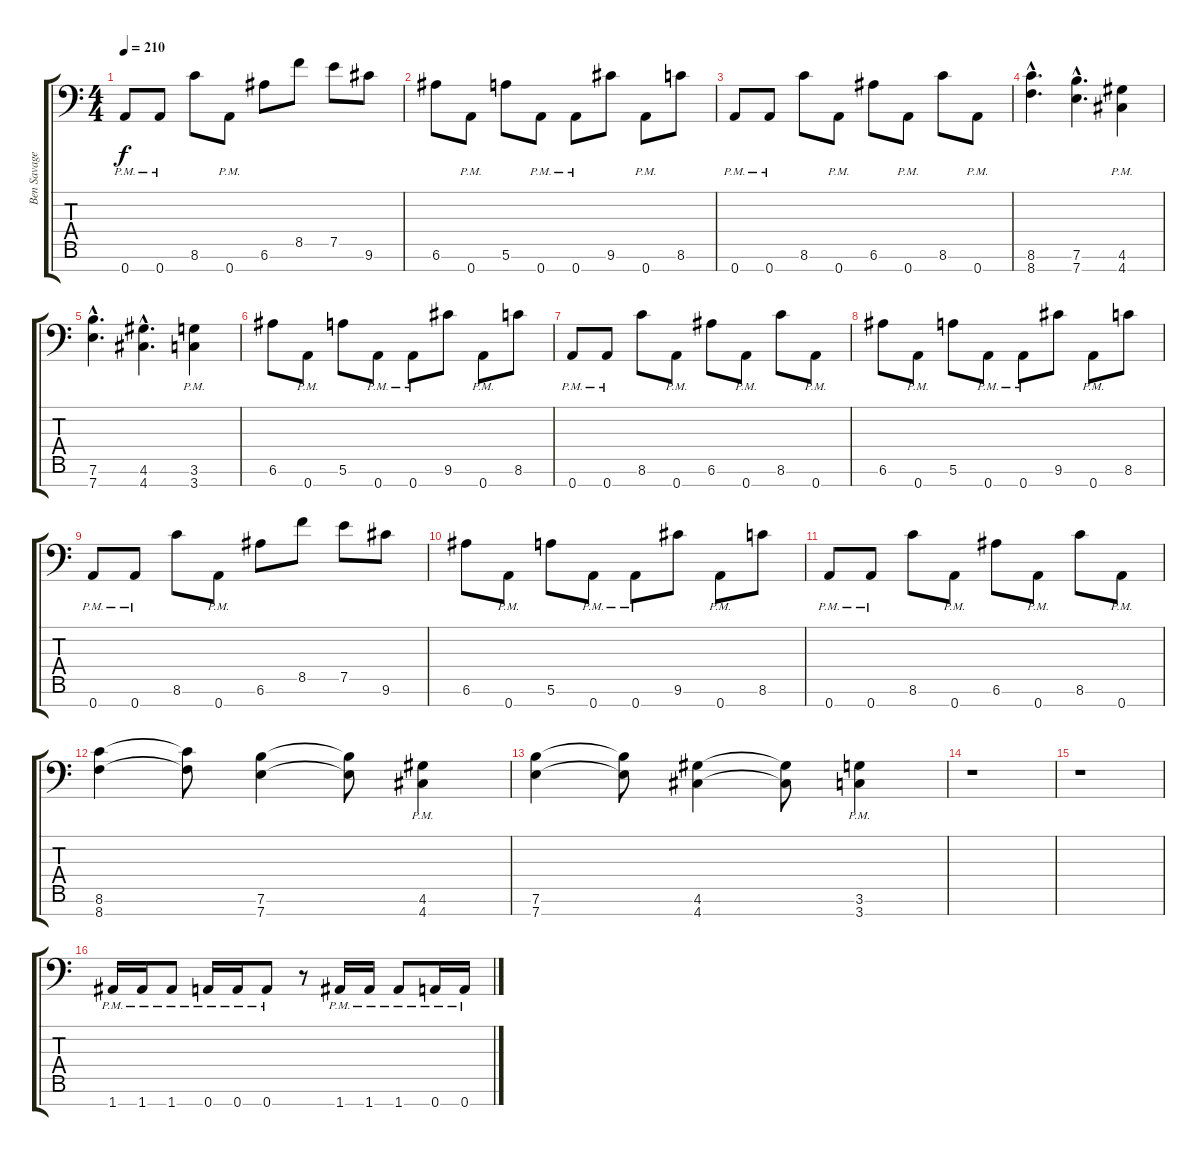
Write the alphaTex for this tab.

\track ("Ben Savage (Guitar)" "Ben Savage") {instrument distortionguitar}
\staff {score tabs}
\tuning (E4 B3 G3 D3 A2 E2 A1) {hide}
\ts (4 4)
\tempo 210
\clef f4
\ks c
0.7{pm}.8{dy f} 0.7{pm}.8 8.6.8 0.7{pm}.8 6.6.8 8.5.8 7.5.8 9.6.8 |
6.6.8 0.7{pm}.8 5.6.8 0.7{pm}.8 0.7{pm}.8 9.6.8 0.7{pm}.8 8.6.8 |
0.7{pm}.8 0.7{pm}.8 8.6.8 0.7{pm}.8 6.6.8 0.7{pm}.8 8.6.8 0.7{pm}.8 |
(8.6{hac} 8.7{hac}).4{d} (7.6{hac} 7.7{hac}).4{d} (4.6{pm} 4.7{pm}).4 |
(7.6{hac} 7.7{hac}).4{d} (4.6{hac} 4.7{hac}).4{d} (3.6{pm} 3.7{pm}).4 |
6.6.8 0.7{pm}.8 5.6.8 0.7{pm}.8 0.7{pm}.8 9.6.8 0.7{pm}.8 8.6.8 |
0.7{pm}.8 0.7{pm}.8 8.6.8 0.7{pm}.8 6.6.8 0.7{pm}.8 8.6.8 0.7{pm}.8 |
6.6.8 0.7{pm}.8 5.6.8 0.7{pm}.8 0.7{pm}.8 9.6.8 0.7{pm}.8 8.6.8 |
0.7{pm}.8 0.7{pm}.8 8.6.8 0.7{pm}.8 6.6.8 8.5.8 7.5.8 9.6.8 |
6.6.8 0.7{pm}.8 5.6.8 0.7{pm}.8 0.7{pm}.8 9.6.8 0.7{pm}.8 8.6.8 |
0.7{pm}.8 0.7{pm}.8 8.6.8 0.7{pm}.8 6.6.8 0.7{pm}.8 8.6.8 0.7{pm}.8 |
(8.6 8.7).4 (8.6{t} 8.7{t}).8 (7.6 7.7).4 (7.6{t} 7.7{t}).8 (4.6{pm} 4.7{pm}).4 |
(7.6 7.7).4 (7.6{t} 7.7{t}).8 (4.6 4.7).4 (4.6{t} 4.7{t}).8 (3.6{pm} 3.7{pm}).4 |
r.1 |
r.1 |
1.7{pm}.16 1.7{pm}.16 1.7{pm}.8 0.7{pm}.16 0.7{pm}.16 0.7{pm}.8 r.8 1.7{pm}.16 1.7{pm}.16 1.7{pm}.8 0.7{pm}.16 0.7{pm}.16
